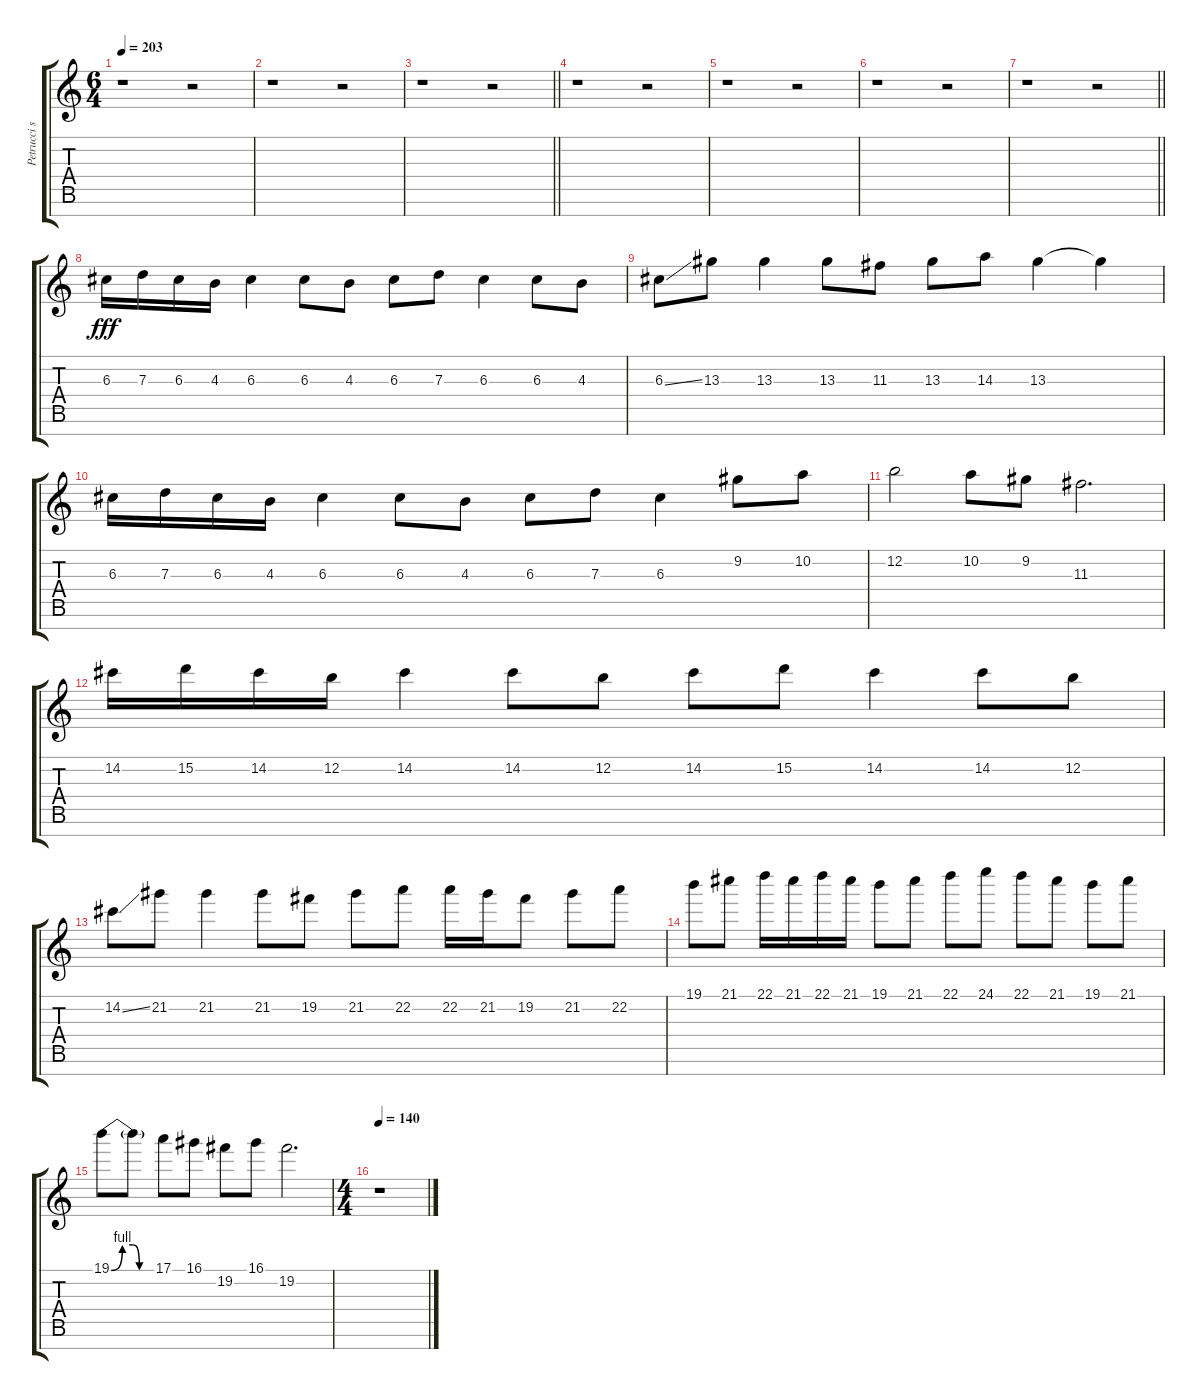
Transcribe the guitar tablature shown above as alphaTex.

\track ("Petrucci solo" "Petrucci s") {instrument distortionguitar}
\staff {score tabs}
\tuning (E4 B3 G3 D3 A2 E2 B1) {hide}
\ts (6 4)
\tempo 203
\clef g2
\ks c
r.1{dy fff} r.2 |
r.1 r.2 |
\barLineRight lightlight
r.1 r.2 |
r.1 r.2 |
r.1 r.2 |
r.1 r.2 |
\barLineRight lightlight
r.1 r.2 |
6.3.16{volume 16 instrument distortionguitar} 7.3.16 6.3.16 4.3.16 6.3.4 6.3.8 4.3.8 6.3.8 7.3.8 6.3.4 6.3.8 4.3.8 |
6.3{ss}.8 13.3.8 13.3.4 13.3.8 11.3.8 13.3.8 14.3.8 13.3.4 13.3{t}.4 |
6.3.16 7.3.16 6.3.16 4.3.16 6.3.4 6.3.8 4.3.8 6.3.8 7.3.8 6.3.4 9.2.8 10.2.8 |
12.2.2 10.2.8 9.2.8 11.3.2{d} |
14.2.16 15.2.16 14.2.16 12.2.16 14.2.4 14.2.8 12.2.8 14.2.8 15.2.8 14.2.4 14.2.8 12.2.8 |
14.2{ss}.8 21.2.8 21.2.4 21.2.8 19.2.8 21.2.8 22.2.8 22.2.16 21.2.16 19.2.8 21.2.8 22.2.8 |
19.1.8 21.1.8 22.1.16 21.1.16 22.1.16 21.1.16 19.1.8 21.1.8 22.1.8 24.1.8 22.1.8 21.1.8 19.1.8 21.1.8 |
19.1{be (custom 0 0 15 4 29 4 38 0 60 0)}.8 19.1{t}.8 17.1.8 16.1.8 19.2.8 16.1.8 19.2.2{d} |
\ts (4 4)
\tempo 140
r.1
